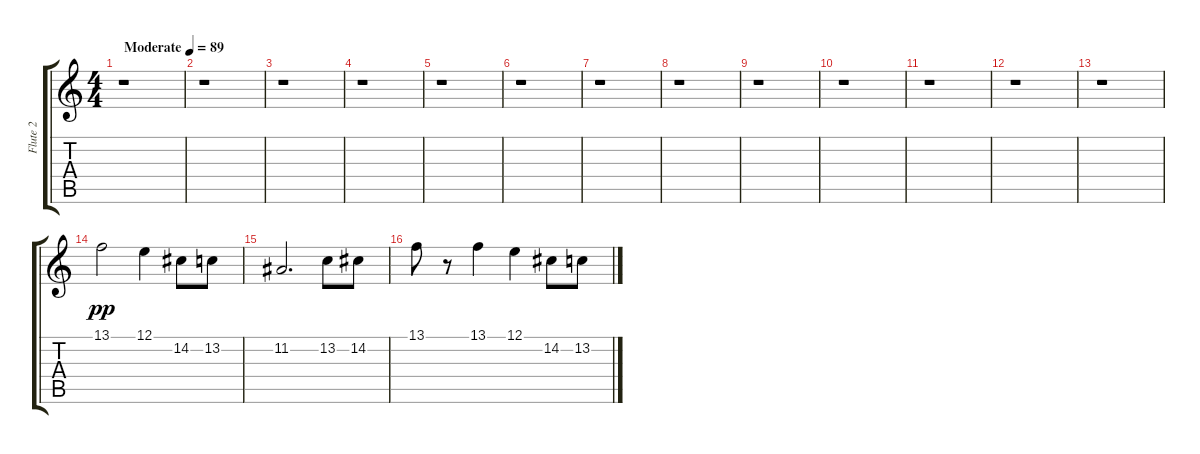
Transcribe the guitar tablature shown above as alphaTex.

\track ("Flute 2" "Flute 2") {instrument flute}
\staff {score tabs}
\tuning (E4 B3 G3 D3 A2 E2) {hide}
\ts (4 4)
\tempo (89 "Moderate")
\clef g2
\ks c
r.1{dy pp instrument flute} |
r.1 |
r.1 |
r.1 |
r.1 |
r.1 |
r.1 |
r.1 |
r.1 |
r.1 |
r.1 |
r.1 |
r.1 |
13.1.2 12.1.4 14.2.8 13.2.8 |
11.2.2{d} 13.2.8 14.2.8 |
13.1.8 r.8 13.1.4 12.1.4 14.2.8 13.2.8
